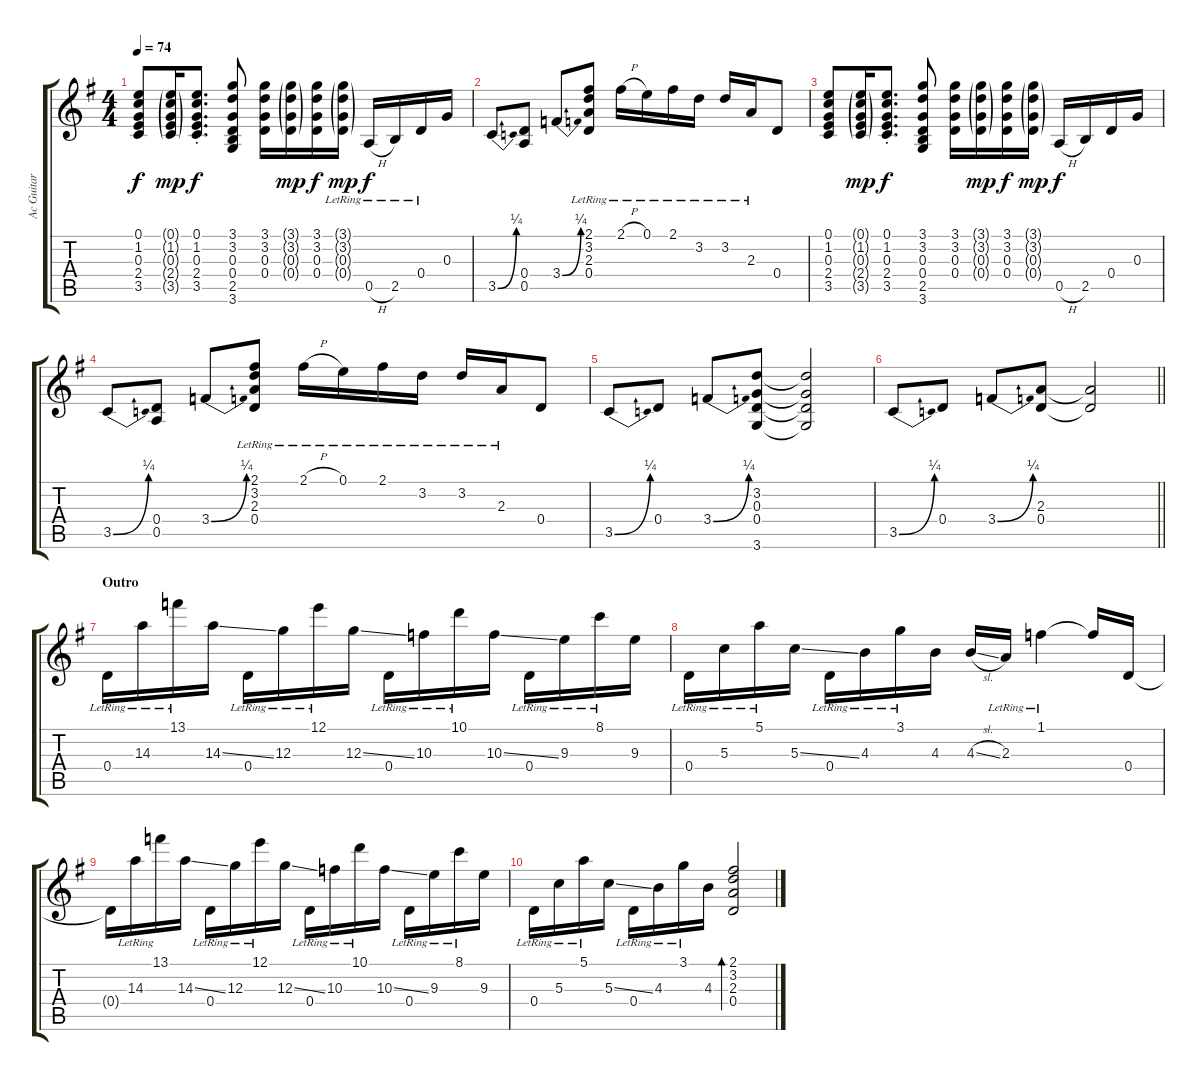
\track ("Ac Guitar #1" "Ac Guitar ") {instrument acousticguitarsteel}
\staff {score tabs}
\tuning (E4 B3 G3 D3 A2 E2) {hide}
\ts (4 4)
\tempo 74
\clef g2
\ks g
(0.1 1.2 0.3 2.4 3.5).8{dy f} (0.1{g} 1.2{g} 0.3{g} 2.4{g} 3.5{g}).16{dy mp} (0.1{st} 1.2{st} 0.3{st} 2.4{st} 3.5{st}).8{d dy f} (3.1 3.2 0.3 0.4 2.5 3.6).8 (3.1 3.2 0.3 0.4).16 (3.1{g} 3.2{g} 0.3{g} 0.4{g}).16{dy mp} (3.1 3.2 0.3 0.4).16{dy f} (3.1{g lr} 3.2{g lr} 0.3{g lr} 0.4{g lr}).16{dy mp} 0.5{h lr}.16{dy f} 2.5{lr}.16 0.4{lr}.16 0.3.16 |
3.5{be (bend 0 0 60 1)}.8 (0.4 0.5).8 3.4{be (bend 0 0 60 1)}.8 (2.1{lr} 3.2{lr} 2.3{lr} 0.4{lr}).8 2.1{h lr}.16 0.1{lr}.16 2.1{lr}.16 3.2{lr}.16 3.2{lr}.16 2.3{lr}.16 0.4.8 |
(0.1 1.2 0.3 2.4 3.5).8 (0.1{g} 1.2{g} 0.3{g} 2.4{g} 3.5{g}).16{dy mp} (0.1{st} 1.2{st} 0.3{st} 2.4{st} 3.5{st}).8{d dy f} (3.1 3.2 0.3 0.4 2.5 3.6).8 (3.1 3.2 0.3 0.4).16 (3.1{g} 3.2{g} 0.3{g} 0.4{g}).16{dy mp} (3.1 3.2 0.3 0.4).16{dy f} (3.1{g} 3.2{g} 0.3{g} 0.4{g}).16{dy mp} 0.5{h}.16{dy f} 2.5.16 0.4.16 0.3.16 |
3.5{be (bend 0 0 60 1)}.8 (0.4 0.5).8 3.4{be (bend 0 0 60 1)}.8 (2.1{lr} 3.2{lr} 2.3{lr} 0.4{lr}).8 2.1{h lr}.16 0.1{lr}.16 2.1{lr}.16 3.2{lr}.16 3.2{lr}.16 2.3{lr}.16 0.4.8 |
3.5{be (bend 0 0 60 1)}.8 0.4.8 3.4{be (bend 0 0 60 1)}.8 (3.2 0.3 0.4 3.6).8 (3.2{t} 0.3{t} 0.4{t} 3.6{t}).2 |
\barLineRight lightlight
3.5{be (bend 0 0 60 1)}.8 0.4.8 3.4{be (bend 0 0 60 1)}.8 (2.3 0.4).8 (2.3{t} 0.4{t}).2 |
\section ("" "Outro")
0.4{lr}.16 14.3{lr}.16 13.1{lr}.16 14.3{ss}.16 0.4{lr}.16 12.3{lr}.16 12.1{lr}.16 12.3{ss}.16 0.4{lr}.16 10.3{lr}.16 10.1{lr}.16 10.3{ss}.16 0.4{lr}.16 9.3{lr}.16 8.1{lr}.16 9.3.16 |
0.4{lr}.16 5.3{lr}.16 5.1{lr}.16 5.3{ss}.16 0.4{lr}.16 4.3{lr}.16 3.1{lr}.16 4.3.16 4.3{sl}.16 2.3{lr}.16 1.1{lr}.4 1.1{t}.16 0.4.16 |
0.4{t}.16 14.3{lr}.16 13.1{lr}.16 14.3{ss}.16 0.4{lr}.16 12.3{lr}.16 12.1{lr}.16 12.3{ss}.16 0.4{lr}.16 10.3{lr}.16 10.1{lr}.16 10.3{ss}.16 0.4{lr}.16 9.3{lr}.16 8.1{lr}.16 9.3.16 |
0.4{lr}.16 5.3{lr}.16 5.1{lr}.16 5.3{ss}.16 0.4{lr}.16 4.3{lr}.16 3.1{lr}.16 4.3.16 (2.1 3.2 2.3 0.4).2{bd 60}
